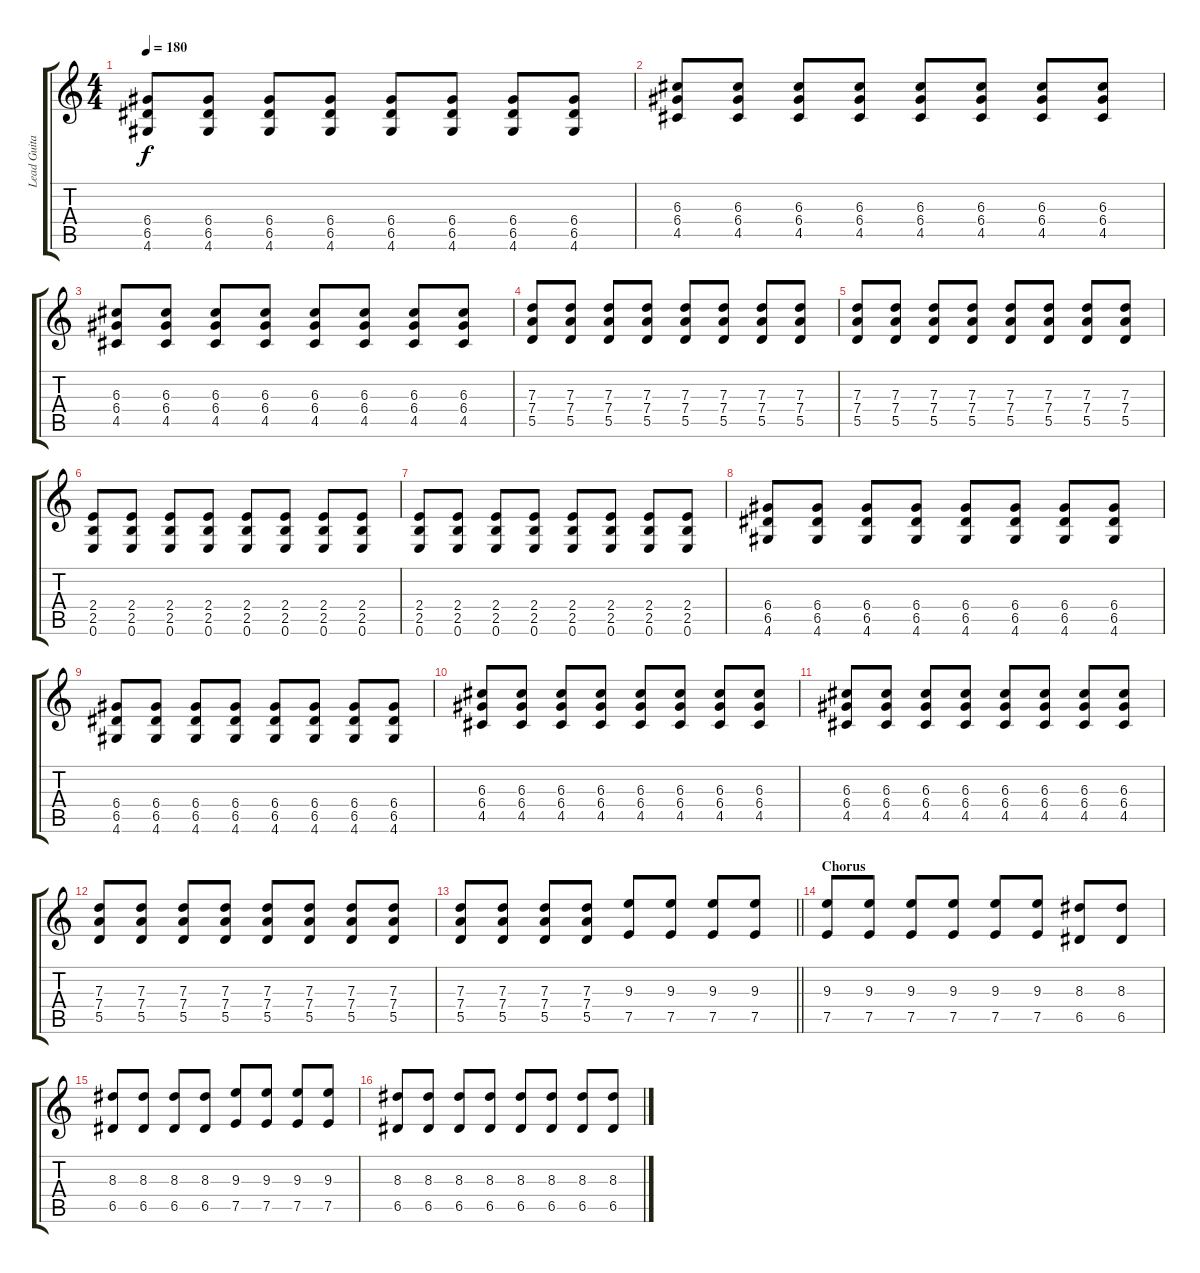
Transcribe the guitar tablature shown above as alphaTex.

\track ("Lead Guitar (J.H. Park)" "Lead Guita") {instrument overdrivenguitar}
\staff {score tabs}
\tuning (E4 B3 G3 D3 A2 E2) {hide}
\ts (4 4)
\tempo 180
\clef g2
\ks c
(6.4 6.5 4.6).8{dy f} (6.4 6.5 4.6).8 (6.4 6.5 4.6).8 (6.4 6.5 4.6).8 (6.4 6.5 4.6).8 (6.4 6.5 4.6).8 (6.4 6.5 4.6).8 (6.4 6.5 4.6).8 |
(6.3 6.4 4.5).8 (6.3 6.4 4.5).8 (6.3 6.4 4.5).8 (6.3 6.4 4.5).8 (6.3 6.4 4.5).8 (6.3 6.4 4.5).8 (6.3 6.4 4.5).8 (6.3 6.4 4.5).8 |
(6.3 6.4 4.5).8 (6.3 6.4 4.5).8 (6.3 6.4 4.5).8 (6.3 6.4 4.5).8 (6.3 6.4 4.5).8 (6.3 6.4 4.5).8 (6.3 6.4 4.5).8 (6.3 6.4 4.5).8 |
(7.3 7.4 5.5).8 (7.3 7.4 5.5).8 (7.3 7.4 5.5).8 (7.3 7.4 5.5).8 (7.3 7.4 5.5).8 (7.3 7.4 5.5).8 (7.3 7.4 5.5).8 (7.3 7.4 5.5).8 |
(7.3 7.4 5.5).8 (7.3 7.4 5.5).8 (7.3 7.4 5.5).8 (7.3 7.4 5.5).8 (7.3 7.4 5.5).8 (7.3 7.4 5.5).8 (7.3 7.4 5.5).8 (7.3 7.4 5.5).8 |
(2.4 2.5 0.6).8 (2.4 2.5 0.6).8 (2.4 2.5 0.6).8 (2.4 2.5 0.6).8 (2.4 2.5 0.6).8 (2.4 2.5 0.6).8 (2.4 2.5 0.6).8 (2.4 2.5 0.6).8 |
(2.4 2.5 0.6).8 (2.4 2.5 0.6).8 (2.4 2.5 0.6).8 (2.4 2.5 0.6).8 (2.4 2.5 0.6).8 (2.4 2.5 0.6).8 (2.4 2.5 0.6).8 (2.4 2.5 0.6).8 |
(6.4 6.5 4.6).8 (6.4 6.5 4.6).8 (6.4 6.5 4.6).8 (6.4 6.5 4.6).8 (6.4 6.5 4.6).8 (6.4 6.5 4.6).8 (6.4 6.5 4.6).8 (6.4 6.5 4.6).8 |
(6.4 6.5 4.6).8 (6.4 6.5 4.6).8 (6.4 6.5 4.6).8 (6.4 6.5 4.6).8 (6.4 6.5 4.6).8 (6.4 6.5 4.6).8 (6.4 6.5 4.6).8 (6.4 6.5 4.6).8 |
(6.3 6.4 4.5).8 (6.3 6.4 4.5).8 (6.3 6.4 4.5).8 (6.3 6.4 4.5).8 (6.3 6.4 4.5).8 (6.3 6.4 4.5).8 (6.3 6.4 4.5).8 (6.3 6.4 4.5).8 |
(6.3 6.4 4.5).8 (6.3 6.4 4.5).8 (6.3 6.4 4.5).8 (6.3 6.4 4.5).8 (6.3 6.4 4.5).8 (6.3 6.4 4.5).8 (6.3 6.4 4.5).8 (6.3 6.4 4.5).8 |
(7.3 7.4 5.5).8 (7.3 7.4 5.5).8 (7.3 7.4 5.5).8 (7.3 7.4 5.5).8 (7.3 7.4 5.5).8 (7.3 7.4 5.5).8 (7.3 7.4 5.5).8 (7.3 7.4 5.5).8 |
\barLineRight lightlight
(7.3 7.4 5.5).8 (7.3 7.4 5.5).8 (7.3 7.4 5.5).8 (7.3 7.4 5.5).8 (9.3 7.5).8 (9.3 7.5).8 (9.3 7.5).8 (9.3 7.5).8 |
\section ("" "Chorus")
(9.3 7.5).8 (9.3 7.5).8 (9.3 7.5).8 (9.3 7.5).8 (9.3 7.5).8 (9.3 7.5).8 (8.3 6.5).8 (8.3 6.5).8 |
(8.3 6.5).8 (8.3 6.5).8 (8.3 6.5).8 (8.3 6.5).8 (9.3 7.5).8 (9.3 7.5).8 (9.3 7.5).8 (9.3 7.5).8 |
(8.3 6.5).8 (8.3 6.5).8 (8.3 6.5).8 (8.3 6.5).8 (8.3 6.5).8 (8.3 6.5).8 (8.3 6.5).8 (8.3 6.5).8
